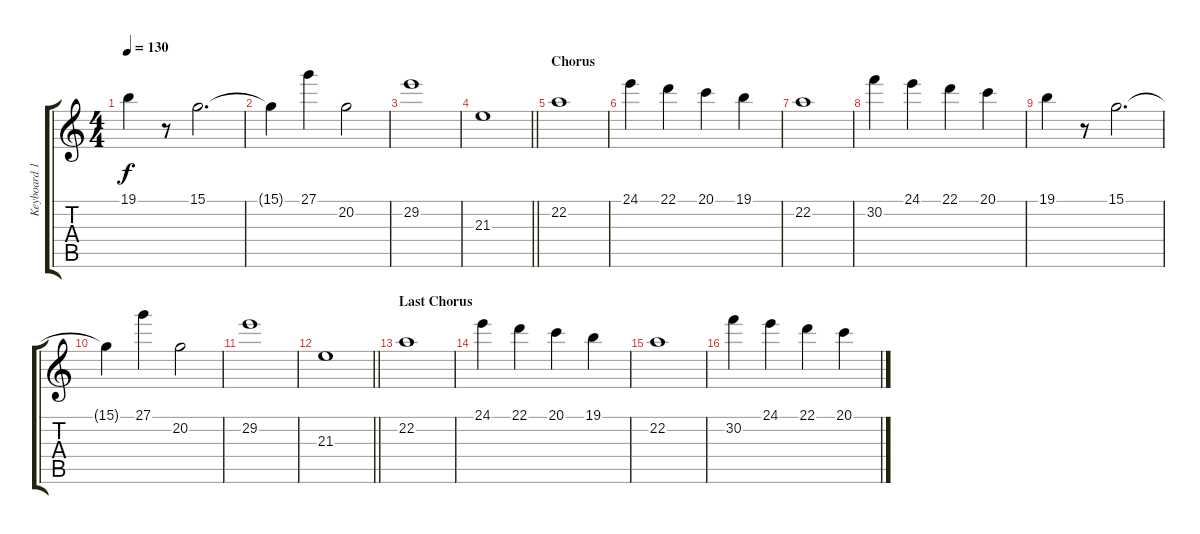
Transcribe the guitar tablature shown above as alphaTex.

\track ("Keyboard 1" "Keyboard 1") {instrument stringensemble1}
\staff {score tabs}
\tuning (E4 B3 G3 D3 A2 E2) {hide}
\ts (4 4)
\tempo 130
\clef g2
\ks c
19.1.4{dy f} r.8 15.1.2{d} |
15.1{t}.4 27.1.4 20.2.2 |
29.2.1 |
\barLineRight lightlight
21.3.1 |
\section ("" "Chorus")
22.2.1{instrument stringensemble1} |
24.1.4 22.1.4 20.1.4 19.1.4 |
22.2.1 |
30.2.4 24.1.4 22.1.4 20.1.4 |
19.1.4 r.8 15.1.2{d} |
15.1{t}.4 27.1.4 20.2.2 |
29.2.1 |
\barLineRight lightlight
21.3.1 |
\section ("" "Last Chorus")
22.2.1{instrument stringensemble1} |
24.1.4 22.1.4 20.1.4 19.1.4 |
22.2.1 |
30.2.4 24.1.4 22.1.4 20.1.4
